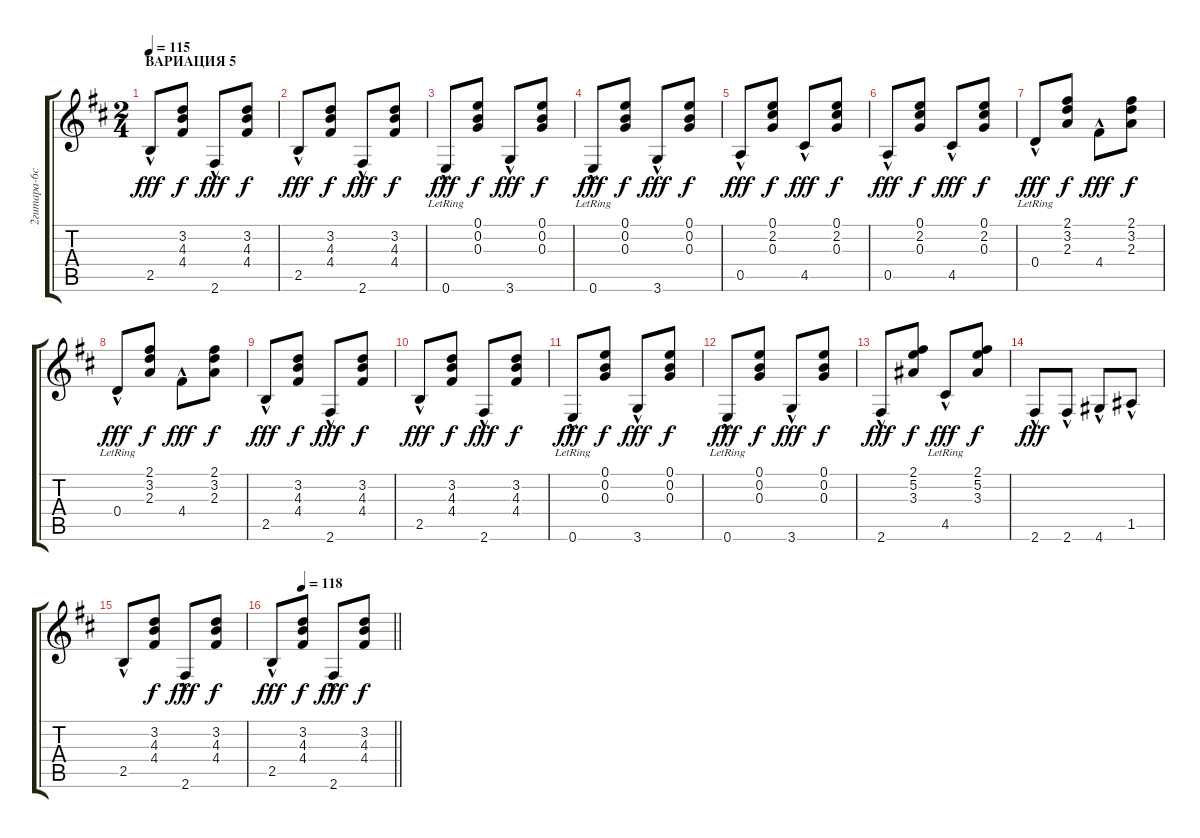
\track ("2гитара-6стр" "2гитара-6с") {instrument acousticguitarnylon}
\staff {score tabs}
\tuning (E4 B3 G3 D3 A2 E2) {hide}
\ts (2 4)
\section ("" "ВАРИАЦИЯ 5")
\tempo 115
\clef g2
\ks bminor
2.5{hac}.8{dy fff} (3.2 4.3 4.4).8{dy f} 2.6{hac}.8{dy fff} (3.2 4.3 4.4).8{dy f} |
2.5{hac}.8{dy fff} (3.2 4.3 4.4).8{dy f} 2.6{hac}.8{dy fff} (3.2 4.3 4.4).8{dy f} |
0.6{hac lr}.8{dy fff} (0.1 0.2 0.3).8{dy f} 3.6{hac}.8{dy fff} (0.1 0.2 0.3).8{dy f} |
0.6{hac lr}.8{dy fff} (0.1 0.2 0.3).8{dy f} 3.6{hac}.8{dy fff} (0.1 0.2 0.3).8{dy f} |
0.5{hac}.8{dy fff} (0.1 2.2 0.3).8{dy f} 4.5{hac}.8{dy fff} (0.1 2.2 0.3).8{dy f} |
0.5{hac}.8{dy fff} (0.1 2.2 0.3).8{dy f} 4.5{hac}.8{dy fff} (0.1 2.2 0.3).8{dy f} |
0.4{hac lr}.8{dy fff} (2.1 3.2 2.3).8{dy f} 4.4{hac}.8{dy fff} (2.1 3.2 2.3).8{dy f} |
0.4{hac lr}.8{dy fff} (2.1 3.2 2.3).8{dy f} 4.4{hac}.8{dy fff} (2.1 3.2 2.3).8{dy f} |
2.5{hac}.8{dy fff} (3.2 4.3 4.4).8{dy f} 2.6{hac}.8{dy fff} (3.2 4.3 4.4).8{dy f} |
2.5{hac}.8{dy fff} (3.2 4.3 4.4).8{dy f} 2.6{hac}.8{dy fff} (3.2 4.3 4.4).8{dy f} |
0.6{hac lr}.8{dy fff} (0.1 0.2 0.3).8{dy f} 3.6{hac}.8{dy fff} (0.1 0.2 0.3).8{dy f} |
0.6{hac lr}.8{dy fff} (0.1 0.2 0.3).8{dy f} 3.6{hac}.8{dy fff} (0.1 0.2 0.3).8{dy f} |
2.6{hac}.8{dy fff} (2.1 5.2 3.3).8{dy f} 4.5{hac lr}.8{dy fff} (2.1 5.2 3.3).8{dy f} |
2.6{hac}.8{dy fff} 2.6{hac}.8 4.6{hac}.8 1.5{hac}.8 |
2.5{hac}.8 (3.2 4.3 4.4).8{dy f} 2.6{hac}.8{dy fff} (3.2 4.3 4.4).8{dy f} |
\tempo (118 0.25)
\barLineRight lightlight
2.5{hac}.8{dy fff} (3.2 4.3 4.4).8{dy f} 2.6{hac}.8{dy fff} (3.2 4.3 4.4).8{dy f}
